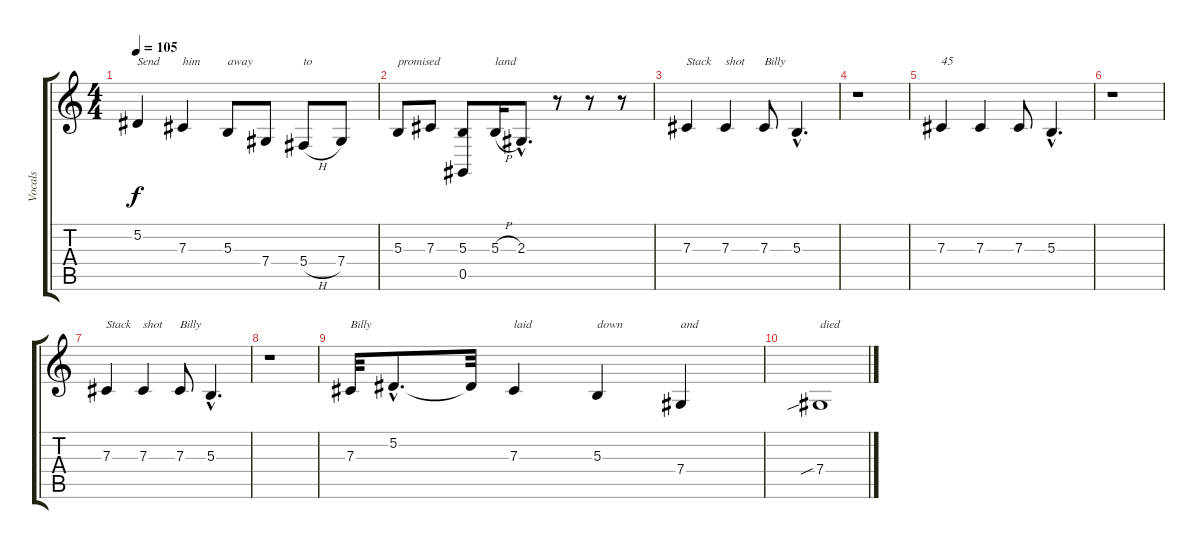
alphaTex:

\track ("Vocals" "Vocals") {instrument oboe}
\staff {score tabs}
\tuning (Eb4 Bb3 Gb3 Db3 Ab2 Eb2) {hide}
\ts (4 4)
\tempo 105
\clef g2
\ks c
5.2.4{txt "Send" dy f} 7.3.4{txt "him"} 5.3.8{txt "away"} 7.4.8 5.4{h}.8{txt "to"} 7.4.8 |
5.3.8{txt "promised"} 7.3.8 (5.3 0.5).8 5.3{h}.16{txt "land"} 2.3{hac}.8{d} r.8 r.8 r.8 |
7.3.4{txt "Stack"} 7.3.4{txt "shot"} 7.3.8{txt "Billy"} 5.3{hac}.4{d} |
r.1 |
7.3.4{txt "45"} 7.3.4 7.3.8 5.3{hac}.4{d} |
r.1 |
7.3.4{txt "Stack"} 7.3.4{txt "shot"} 7.3.8{txt "Billy"} 5.3{hac}.4{d} |
r.1 |
7.3.32{txt "Billy"} 5.2{hac}.8{d} 5.2{t}.32 7.3.4{txt "laid"} 5.3.4{txt "down"} 7.4.4{txt "and"} |
7.4{sib}.1{txt "died"}
